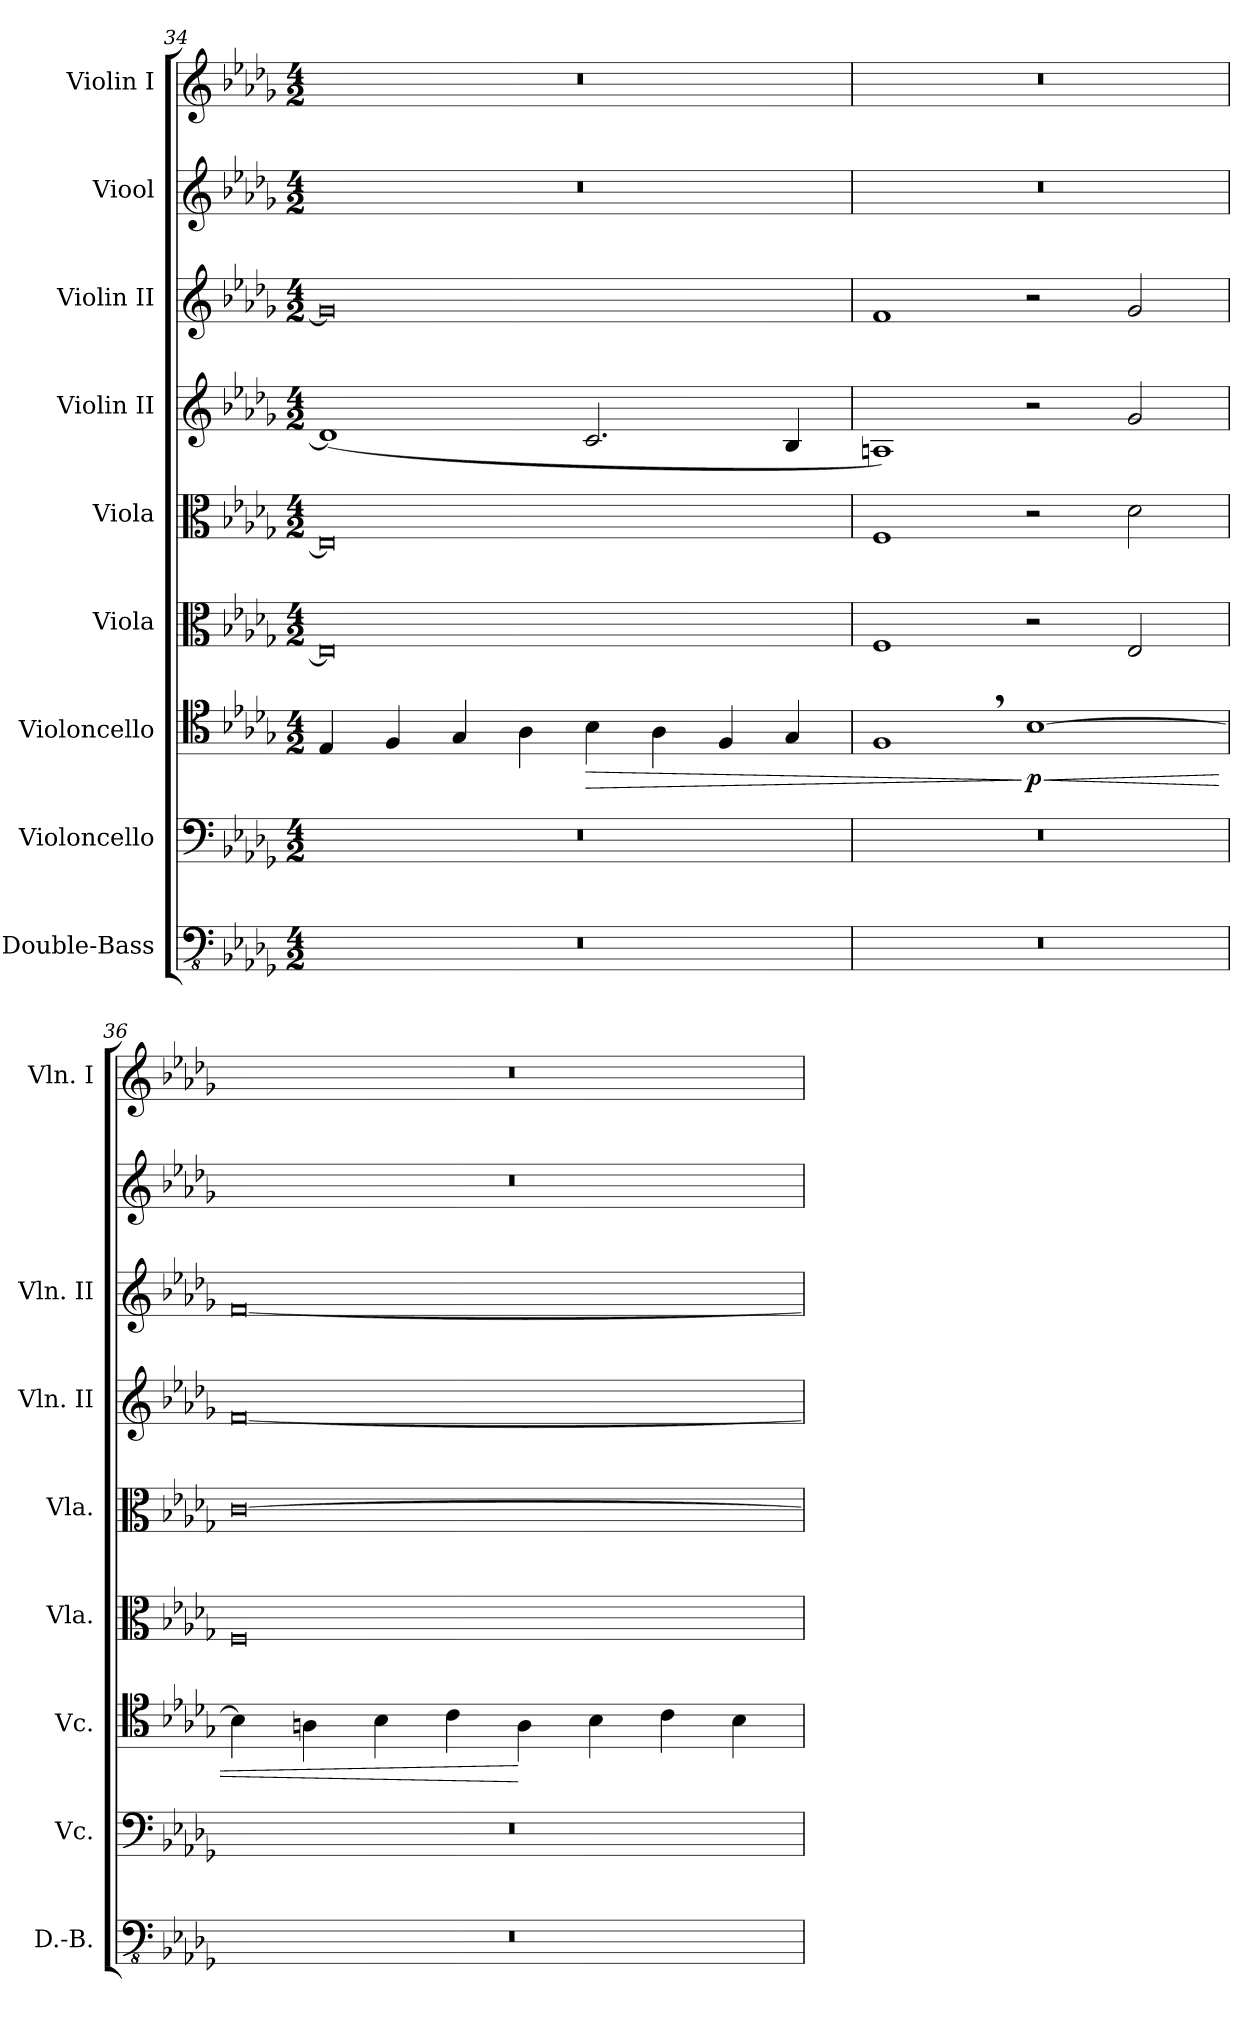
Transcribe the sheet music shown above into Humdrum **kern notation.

**kern	**kern	**kern	**dynam	**kern	**kern	**kern	**kern	**kern	**kern
*part9	*part8	*part7	*part7	*part6	*part5	*part4	*part3	*part2	*part1
*staff9	*staff8	*staff7	*staff7	*staff6	*staff5	*staff4	*staff3	*staff2	*staff1
*I"Double-Bass	*I"Violoncello	*I"Violoncello	*	*I"Viola	*I"Viola	*I"Violin II	*I"Violin II	*I"Viool	*I"Violin I
*I'D.-B.	*I'Vc.	*I'Vc.	*	*I'Vla.	*I'Vla.	*I'Vln. II	*I'Vln. II	*	*I'Vln. I
*clefFv4	*clefF4	*clefC4	*	*clefC3	*clefC3	*clefG2	*clefG2	*clefG2	*clefG2
*ITrd7c12	*	*	*	*	*	*	*	*	*
*k[b-e-a-d-g-]	*k[b-e-a-d-g-]	*k[b-e-a-d-g-]	*	*k[b-e-a-d-g-]	*k[b-e-a-d-g-]	*k[b-e-a-d-g-]	*k[b-e-a-d-g-]	*k[b-e-a-d-g-]	*k[b-e-a-d-g-]
*M4/2	*M4/2	*M4/2	*	*M4/2	*M4/2	*M4/2	*M4/2	*M4/2	*M4/2
=34	=34	=34	=34	=34	=34	=34	=34	=34	=34
0r	0r	4E-/	.	0E-]	0E-]	(1d-]	0g-]	0r	0r
.	.	4F/	.	.	.	.	.	.	.
.	.	4G-/	.	.	.	.	.	.	.
.	.	4A-\	.	.	.	.	.	.	.
!	!	!	!LO:HP:b	!	!	!	!	!	!
.	.	4B-\	>	.	.	2.c/	.	.	.
.	.	4A-\	.	.	.	.	.	.	.
.	.	4F/	.	.	.	.	.	.	.
.	.	4G-/	.	.	.	4B-/	.	.	.
=35	=35	=35	=35	=35	=35	=35	=35	=35	=35
0r	0r	1F,	.	1F	1F	1An)	1f	0r	0r
!	!	!	!LO:HP:n=1:b	!	!	!	!	!	!
!	!	!	!LO:DY:n=1:b	!	!	!	!	!	!
.	.	[1B-	] < p	2r	2r	2r	2r	.	.
.	.	.	.	2E-/	2d-\	2g-/	2g-/	.	.
!!LO:PB:g=z
=36	=36	=36	=36	=36	=36	=36	=36	=36	=36
0r	0r	4B-\]	.	0F	[0c	[0f	[0f	0r	0r
.	.	4An\	.	.	.	.	.	.	.
.	.	4B-\	.	.	.	.	.	.	.
.	.	4c\	.	.	.	.	.	.	.
.	.	4A\	[	.	.	.	.	.	.
.	.	4B-\	.	.	.	.	.	.	.
.	.	4c\	.	.	.	.	.	.	.
.	.	4B-\	.	.	.	.	.	.	.
=	=	=	=	=	=	=	=	=	=
*-	*-	*-	*-	*-	*-	*-	*-	*-	*-
